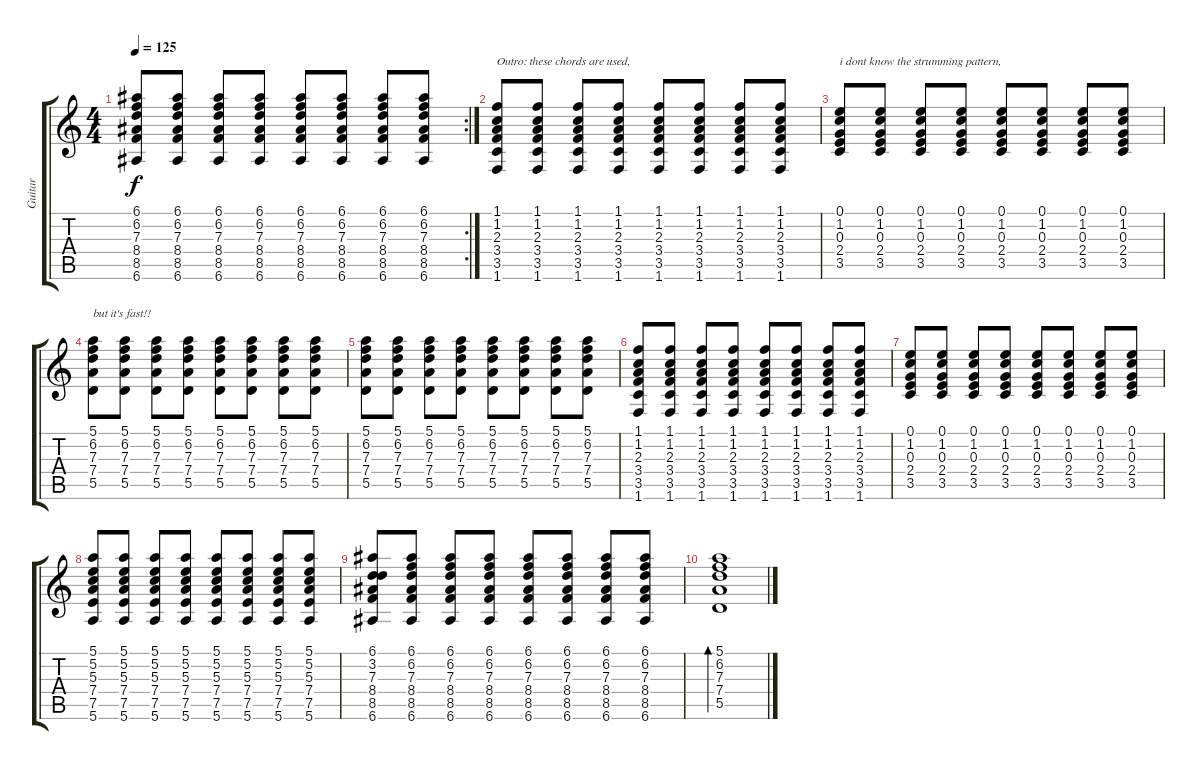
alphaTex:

\track ("Guitar" "Guitar") {instrument electricguitarclean}
\staff {score tabs}
\tuning (E4 B3 G3 D3 A2 E2) {hide}
\rc 2
\ts (4 4)
\tempo 125
\clef g2
\ks c
(6.1 6.2 7.3 8.4 8.5 6.6).8{dy f} (6.1 6.2 7.3 8.4 8.5 6.6).8 (6.1 6.2 7.3 8.4 8.5 6.6).8 (6.1 6.2 7.3 8.4 8.5 6.6).8 (6.1 6.2 7.3 8.4 8.5 6.6).8 (6.1 6.2 7.3 8.4 8.5 6.6).8 (6.1 6.2 7.3 8.4 8.5 6.6).8 (6.1 6.2 7.3 8.4 8.5 6.6).8 |
(1.1 1.2 2.3 3.4 3.5 1.6).8{txt "Outro: these chords are used,"} (1.1 1.2 2.3 3.4 3.5 1.6).8 (1.1 1.2 2.3 3.4 3.5 1.6).8 (1.1 1.2 2.3 3.4 3.5 1.6).8 (1.1 1.2 2.3 3.4 3.5 1.6).8 (1.1 1.2 2.3 3.4 3.5 1.6).8 (1.1 1.2 2.3 3.4 3.5 1.6).8 (1.1 1.2 2.3 3.4 3.5 1.6).8 |
(0.1 1.2 0.3 2.4 3.5).8{txt "i dont know the strumming pattern,"} (0.1 1.2 0.3 2.4 3.5).8 (0.1 1.2 0.3 2.4 3.5).8 (0.1 1.2 0.3 2.4 3.5).8 (0.1 1.2 0.3 2.4 3.5).8 (0.1 1.2 0.3 2.4 3.5).8 (0.1 1.2 0.3 2.4 3.5).8 (0.1 1.2 0.3 2.4 3.5).8 |
(5.1 6.2 7.3 7.4 5.5).8{txt "but it's fast!!"} (5.1 6.2 7.3 7.4 5.5).8 (5.1 6.2 7.3 7.4 5.5).8 (5.1 6.2 7.3 7.4 5.5).8 (5.1 6.2 7.3 7.4 5.5).8 (5.1 6.2 7.3 7.4 5.5).8 (5.1 6.2 7.3 7.4 5.5).8 (5.1 6.2 7.3 7.4 5.5).8 |
(5.1 6.2 7.3 7.4 5.5).8 (5.1 6.2 7.3 7.4 5.5).8 (5.1 6.2 7.3 7.4 5.5).8 (5.1 6.2 7.3 7.4 5.5).8 (5.1 6.2 7.3 7.4 5.5).8 (5.1 6.2 7.3 7.4 5.5).8 (5.1 6.2 7.3 7.4 5.5).8 (5.1 6.2 7.3 7.4 5.5).8 |
(1.1 1.2 2.3 3.4 3.5 1.6).8 (1.1 1.2 2.3 3.4 3.5 1.6).8 (1.1 1.2 2.3 3.4 3.5 1.6).8 (1.1 1.2 2.3 3.4 3.5 1.6).8 (1.1 1.2 2.3 3.4 3.5 1.6).8 (1.1 1.2 2.3 3.4 3.5 1.6).8 (1.1 1.2 2.3 3.4 3.5 1.6).8 (1.1 1.2 2.3 3.4 3.5 1.6).8 |
(0.1 1.2 0.3 2.4 3.5).8 (0.1 1.2 0.3 2.4 3.5).8 (0.1 1.2 0.3 2.4 3.5).8 (0.1 1.2 0.3 2.4 3.5).8 (0.1 1.2 0.3 2.4 3.5).8 (0.1 1.2 0.3 2.4 3.5).8 (0.1 1.2 0.3 2.4 3.5).8 (0.1 1.2 0.3 2.4 3.5).8 |
(5.1 5.2 5.3 7.4 7.5 5.6).8 (5.1 5.2 5.3 7.4 7.5 5.6).8 (5.1 5.2 5.3 7.4 7.5 5.6).8 (5.1 5.2 5.3 7.4 7.5 5.6).8 (5.1 5.2 5.3 7.4 7.5 5.6).8 (5.1 5.2 5.3 7.4 7.5 5.6).8 (5.1 5.2 5.3 7.4 7.5 5.6).8 (5.1 5.2 5.3 7.4 7.5 5.6).8 |
(6.1 3.2 7.3 8.4 8.5 6.6).8 (6.1 6.2 7.3 8.4 8.5 6.6).8 (6.1 6.2 7.3 8.4 8.5 6.6).8 (6.1 6.2 7.3 8.4 8.5 6.6).8 (6.1 6.2 7.3 8.4 8.5 6.6).8 (6.1 6.2 7.3 8.4 8.5 6.6).8 (6.1 6.2 7.3 8.4 8.5 6.6).8 (6.1 6.2 7.3 8.4 8.5 6.6).8 |
(5.1 6.2 7.3 7.4 5.5).1{bd 240}
